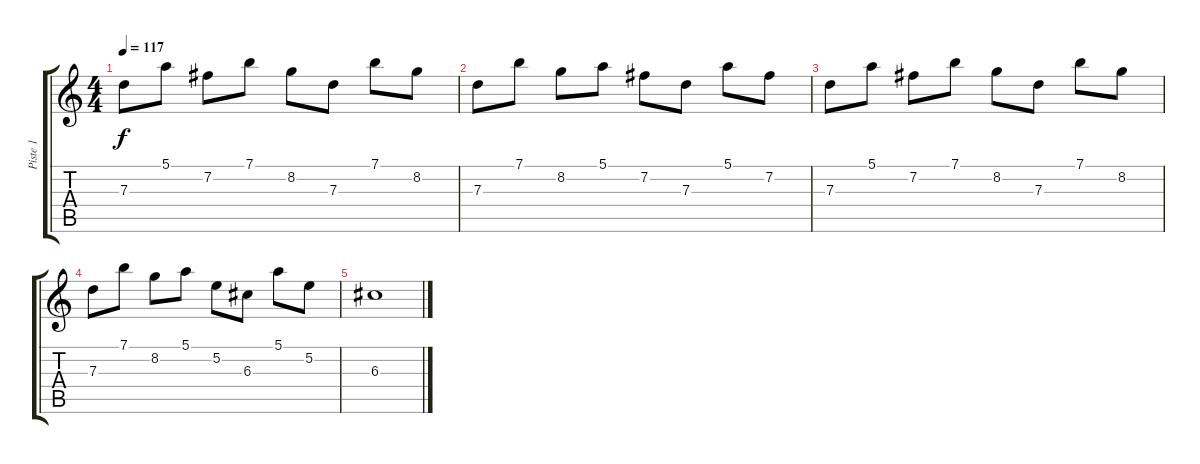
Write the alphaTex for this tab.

\track ("Piste 1" "Piste 1") {instrument acousticguitarsteel}
\staff {score tabs}
\tuning (E4 B3 G3 D3 A2 E2) {hide}
\ts (4 4)
\tempo 117
\clef g2
\ks c
7.3.8{dy f} 5.1.8 7.2.8 7.1.8 8.2.8 7.3.8 7.1.8 8.2.8 |
7.3.8 7.1.8 8.2.8 5.1.8 7.2.8 7.3.8 5.1.8 7.2.8 |
7.3.8 5.1.8 7.2.8 7.1.8 8.2.8 7.3.8 7.1.8 8.2.8 |
7.3.8 7.1.8 8.2.8 5.1.8 5.2.8 6.3.8 5.1.8 5.2.8 |
6.3.1
